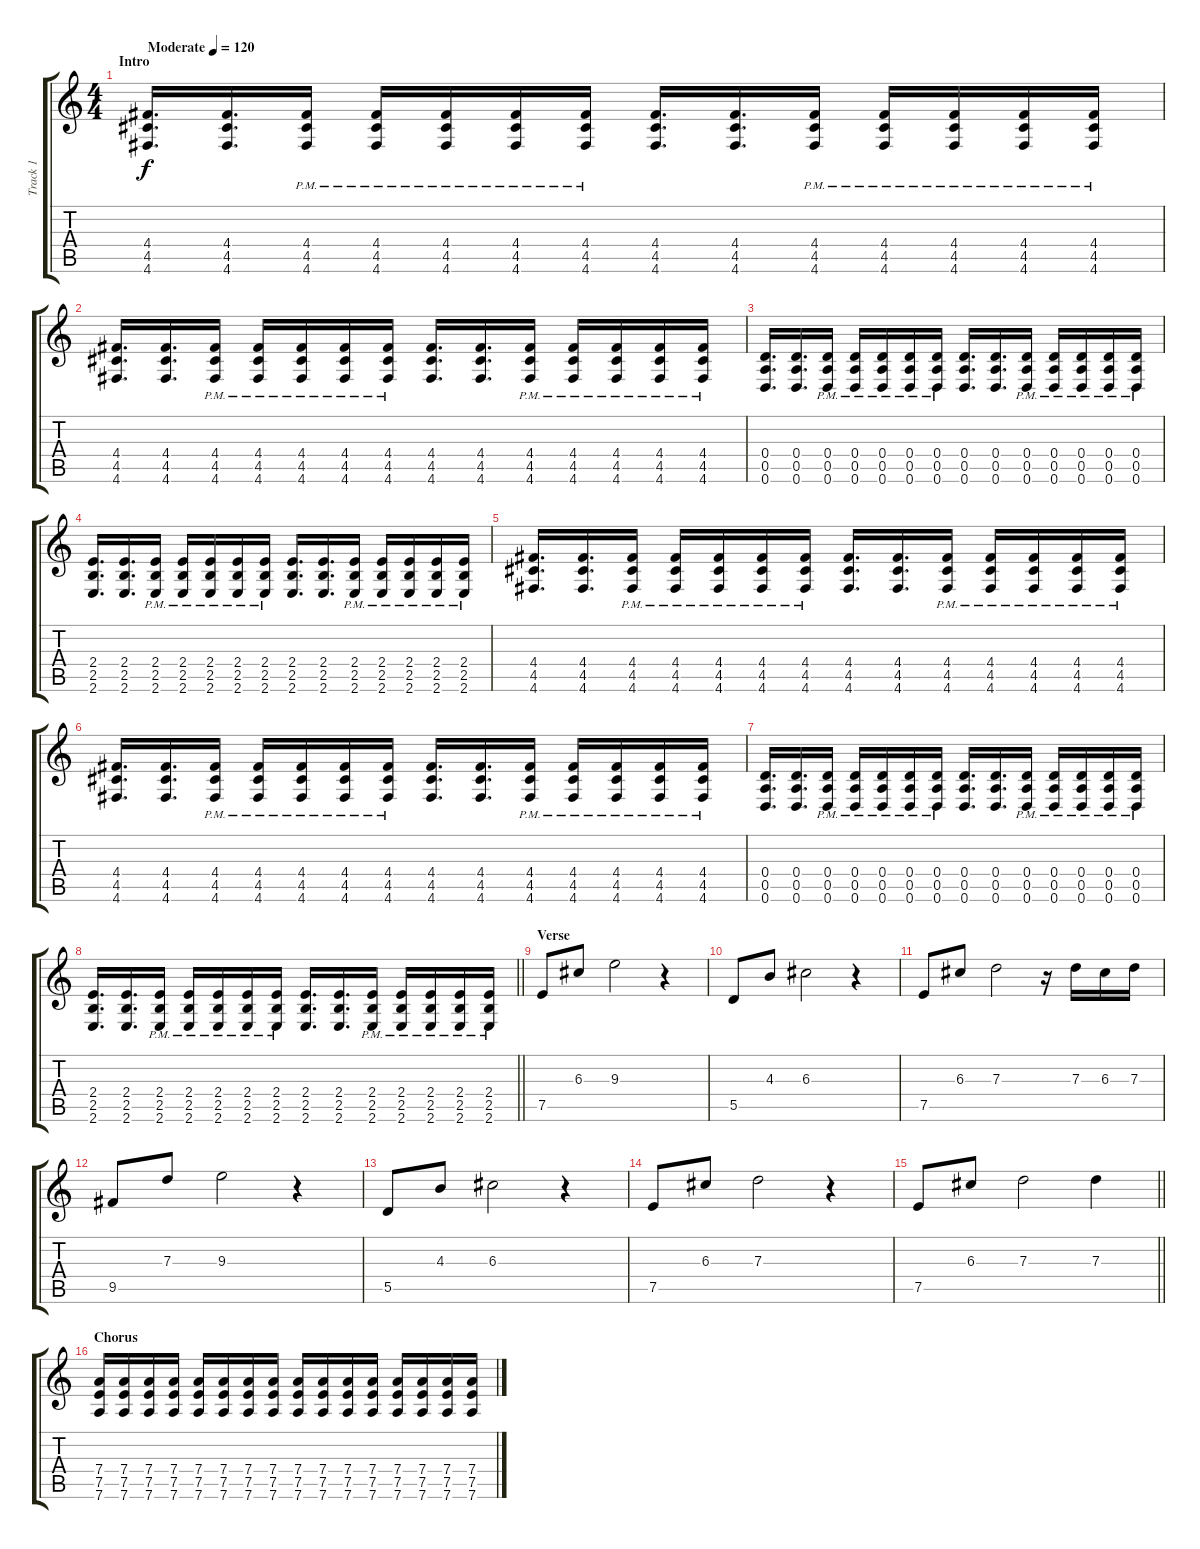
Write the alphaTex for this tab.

\track ("Track 1" "Track 1") {instrument distortionguitar}
\staff {score tabs}
\tuning (E4 B3 G3 D3 A2 D2) {hide}
\ts (4 4)
\section ("" "Intro")
\tempo (120 "Moderate")
\clef g2
\ks c
(4.4 4.5 4.6).16{d dy f instrument distortionguitar} (4.4 4.5 4.6).16{d} (4.4{pm} 4.5{pm} 4.6{pm}).16 (4.4{pm} 4.5{pm} 4.6{pm}).16 (4.4{pm} 4.5{pm} 4.6{pm}).16 (4.4{pm} 4.5{pm} 4.6{pm}).16 (4.4{pm} 4.5{pm} 4.6{pm}).16 (4.4 4.5 4.6).16{d} (4.4 4.5 4.6).16{d} (4.4{pm} 4.5{pm} 4.6{pm}).16 (4.4{pm} 4.5{pm} 4.6{pm}).16 (4.4{pm} 4.5{pm} 4.6{pm}).16 (4.4{pm} 4.5{pm} 4.6{pm}).16 (4.4{pm} 4.5{pm} 4.6{pm}).16 |
(4.4 4.5 4.6).16{d} (4.4 4.5 4.6).16{d} (4.4{pm} 4.5{pm} 4.6{pm}).16 (4.4{pm} 4.5{pm} 4.6{pm}).16 (4.4{pm} 4.5{pm} 4.6{pm}).16 (4.4{pm} 4.5{pm} 4.6{pm}).16 (4.4{pm} 4.5{pm} 4.6{pm}).16 (4.4 4.5 4.6).16{d} (4.4 4.5 4.6).16{d} (4.4{pm} 4.5{pm} 4.6{pm}).16 (4.4{pm} 4.5{pm} 4.6{pm}).16 (4.4{pm} 4.5{pm} 4.6{pm}).16 (4.4{pm} 4.5{pm} 4.6{pm}).16 (4.4{pm} 4.5{pm} 4.6{pm}).16 |
(0.4 0.5 0.6).16{d} (0.4 0.5 0.6).16{d} (0.4{pm} 0.5{pm} 0.6{pm}).16 (0.4{pm} 0.5{pm} 0.6{pm}).16 (0.4{pm} 0.5{pm} 0.6{pm}).16 (0.4{pm} 0.5{pm} 0.6{pm}).16 (0.4{pm} 0.5{pm} 0.6{pm}).16 (0.4 0.5 0.6).16{d} (0.4 0.5 0.6).16{d} (0.4{pm} 0.5{pm} 0.6{pm}).16 (0.4{pm} 0.5{pm} 0.6{pm}).16 (0.4{pm} 0.5{pm} 0.6{pm}).16 (0.4{pm} 0.5{pm} 0.6{pm}).16 (0.4{pm} 0.5{pm} 0.6{pm}).16 |
(2.4 2.5 2.6).16{d} (2.4 2.5 2.6).16{d} (2.4{pm} 2.5{pm} 2.6{pm}).16 (2.4{pm} 2.5{pm} 2.6{pm}).16 (2.4{pm} 2.5{pm} 2.6{pm}).16 (2.4{pm} 2.5{pm} 2.6{pm}).16 (2.4{pm} 2.5{pm} 2.6{pm}).16 (2.4 2.5 2.6).16{d} (2.4 2.5 2.6).16{d} (2.4{pm} 2.5{pm} 2.6{pm}).16 (2.4{pm} 2.5{pm} 2.6{pm}).16 (2.4{pm} 2.5{pm} 2.6{pm}).16 (2.4{pm} 2.5{pm} 2.6{pm}).16 (2.4{pm} 2.5{pm} 2.6{pm}).16 |
(4.4 4.5 4.6).16{d} (4.4 4.5 4.6).16{d} (4.4{pm} 4.5{pm} 4.6{pm}).16 (4.4{pm} 4.5{pm} 4.6{pm}).16 (4.4{pm} 4.5{pm} 4.6{pm}).16 (4.4{pm} 4.5{pm} 4.6{pm}).16 (4.4{pm} 4.5{pm} 4.6{pm}).16 (4.4 4.5 4.6).16{d} (4.4 4.5 4.6).16{d} (4.4{pm} 4.5{pm} 4.6{pm}).16 (4.4{pm} 4.5{pm} 4.6{pm}).16 (4.4{pm} 4.5{pm} 4.6{pm}).16 (4.4{pm} 4.5{pm} 4.6{pm}).16 (4.4{pm} 4.5{pm} 4.6{pm}).16 |
(4.4 4.5 4.6).16{d} (4.4 4.5 4.6).16{d} (4.4{pm} 4.5{pm} 4.6{pm}).16 (4.4{pm} 4.5{pm} 4.6{pm}).16 (4.4{pm} 4.5{pm} 4.6{pm}).16 (4.4{pm} 4.5{pm} 4.6{pm}).16 (4.4{pm} 4.5{pm} 4.6{pm}).16 (4.4 4.5 4.6).16{d} (4.4 4.5 4.6).16{d} (4.4{pm} 4.5{pm} 4.6{pm}).16 (4.4{pm} 4.5{pm} 4.6{pm}).16 (4.4{pm} 4.5{pm} 4.6{pm}).16 (4.4{pm} 4.5{pm} 4.6{pm}).16 (4.4{pm} 4.5{pm} 4.6{pm}).16 |
(0.4 0.5 0.6).16{d} (0.4 0.5 0.6).16{d} (0.4{pm} 0.5{pm} 0.6{pm}).16 (0.4{pm} 0.5{pm} 0.6{pm}).16 (0.4{pm} 0.5{pm} 0.6{pm}).16 (0.4{pm} 0.5{pm} 0.6{pm}).16 (0.4{pm} 0.5{pm} 0.6{pm}).16 (0.4 0.5 0.6).16{d} (0.4 0.5 0.6).16{d} (0.4{pm} 0.5{pm} 0.6{pm}).16 (0.4{pm} 0.5{pm} 0.6{pm}).16 (0.4{pm} 0.5{pm} 0.6{pm}).16 (0.4{pm} 0.5{pm} 0.6{pm}).16 (0.4{pm} 0.5{pm} 0.6{pm}).16 |
\barLineRight lightlight
(2.4 2.5 2.6).16{d} (2.4 2.5 2.6).16{d} (2.4{pm} 2.5{pm} 2.6{pm}).16 (2.4{pm} 2.5{pm} 2.6{pm}).16 (2.4{pm} 2.5{pm} 2.6{pm}).16 (2.4{pm} 2.5{pm} 2.6{pm}).16 (2.4{pm} 2.5{pm} 2.6{pm}).16 (2.4 2.5 2.6).16{d} (2.4 2.5 2.6).16{d} (2.4{pm} 2.5{pm} 2.6{pm}).16 (2.4{pm} 2.5{pm} 2.6{pm}).16 (2.4{pm} 2.5{pm} 2.6{pm}).16 (2.4{pm} 2.5{pm} 2.6{pm}).16 (2.4{pm} 2.5{pm} 2.6{pm}).16 |
\section ("" "Verse")
7.5.8 6.3.8 9.3.2 r.4 |
5.5.8 4.3.8 6.3.2 r.4 |
7.5.8 6.3.8 7.3.2 r.16 7.3.16 6.3.16 7.3.16 |
9.5.8 7.3.8 9.3.2 r.4 |
5.5.8 4.3.8 6.3.2 r.4 |
7.5.8 6.3.8 7.3.2 r.4 |
\barLineRight lightlight
7.5.8 6.3.8 7.3.2 7.3.4 |
\section ("" "Chorus")
(7.4 7.5 7.6).16 (7.4 7.5 7.6).16 (7.4 7.5 7.6).16 (7.4 7.5 7.6).16 (7.4 7.5 7.6).16 (7.4 7.5 7.6).16 (7.4 7.5 7.6).16 (7.4 7.5 7.6).16 (7.4 7.5 7.6).16 (7.4 7.5 7.6).16 (7.4 7.5 7.6).16 (7.4 7.5 7.6).16 (7.4 7.5 7.6).16 (7.4 7.5 7.6).16 (7.4 7.5 7.6).16 (7.4 7.5 7.6).16
